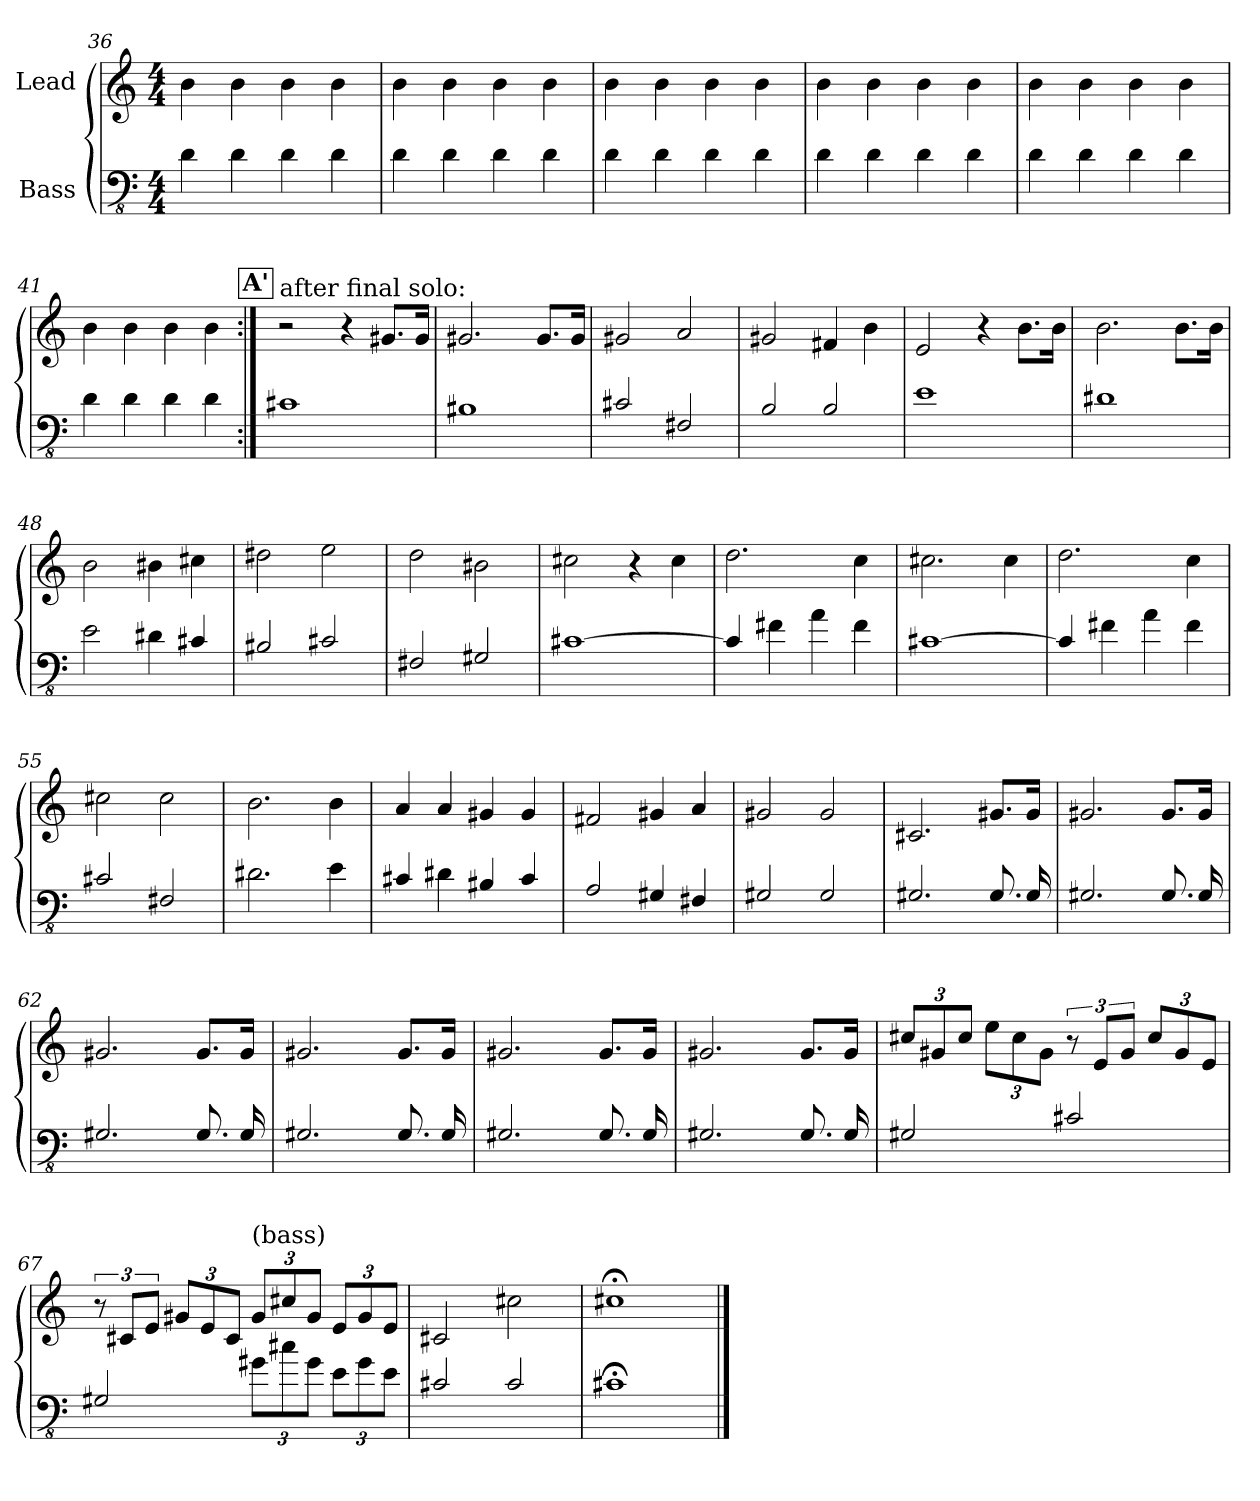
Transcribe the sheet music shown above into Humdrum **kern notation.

**kern	**kern
*part2	*part1
*staff2	*staff1
*I"Bass	*I"Lead
*clefFv4	*clefG2
*ITrd7c12	*
*k[]	*k[]
*M4/4	*M4/4
=36	=36
4DD	4b
4DD	4b
4DD	4b
4DD	4b
=37	=37
4DD	4b
4DD	4b
4DD	4b
4DD	4b
!!LO:LB:g=z
=38	=38
4DD	4b
4DD	4b
4DD	4b
4DD	4b
=39	=39
4DD	4b
4DD	4b
4DD	4b
4DD	4b
=40	=40
4DD	4b
4DD	4b
4DD	4b
4DD	4b
=41	=41
4DD	4b
4DD	4b
4DD	4b
4DD	4b
!!LO:LB:g=z
!!LO:REH:place=s1:a:fs=12:t=A'
=42:|!	=42:|!
!	!LO:TX:a:t=after final solo&colon;
1CC#X	2r
.	4r
.	8.g#X/L
.	16g#/Jk
=43	=43
1BBB#X	2.g#X/
.	8.g#/L
.	16g#/Jk
=44	=44
2CC#X/	2g#X/
2FFF#X/	2a/
=45	=45
2BBB/	2g#X/
2BBB/	4f#X/
.	4b\
=46	=46
1EE	2e/
.	4r
.	8.b\L
.	16b\Jk
!!LO:LB:g=z
=47	=47
1DD#X	2.b\
.	8.b\L
.	16b\Jk
=48	=48
2EE\	2b\
4DD#X\	4b#X\
4CC#X/	4cc#X\
=49	=49
2BBB#X/	2dd#X\
2CC#X/	2ee\
=50	=50
2FFF#X/	2dd\
2GGG#X/	2b#X\
=51	=51
[1CC#X	2cc#X\
.	4r
.	4cc#\
!!LO:LB:g=z
=52	=52
4CC#/]	2.dd\
4FF#X\	.
4AA\	.
4FF#\	4cc\
=53	=53
[1CC#X	2.cc#X\
.	4cc#\
=54	=54
4CC#/]	2.dd\
4FF#X\	.
4AA\	.
4FF#\	4cc\
=55	=55
2CC#X/	2cc#X\
2FFF#X/	2cc#\
!!LO:LB:g=z
=56	=56
2.DD#X\	2.b\
4EE\	4b\
=57	=57
4CC#X/	4a/
4DD#X\	4a/
4BBB#X/	4g#X/
4CC#/	4g#/
=58	=58
2AAA/	2f#X/
4GGG#X/	4g#X/
4FFF#X/	4a/
=59	=59
2GGG#X/	2g#X/
2GGG#/	2g#/
!!LO:LB:g=z
=60	=60
2.GGG#X/	2.c#X/
8.GGG#/	8.g#X/L
16GGG#/	16g#/Jk
=61	=61
2.GGG#X/	2.g#X/
8.GGG#/	8.g#/L
16GGG#/	16g#/Jk
=62	=62
2.GGG#X/	2.g#X/
8.GGG#/	8.g#/L
16GGG#/	16g#/Jk
=63	=63
2.GGG#X/	2.g#X/
8.GGG#/	8.g#/L
16GGG#/	16g#/Jk
=64	=64
2.GGG#X/	2.g#X/
8.GGG#/	8.g#/L
16GGG#/	16g#/Jk
=65	=65
2.GGG#X/	2.g#X/
8.GGG#/	8.g#/L
16GGG#/	16g#/Jk
!!LO:LB:g=z
=66	=66
*	*Xbrackettup
2GGG#X/	12cc#X/L
.	12g#X/
.	12cc#/J
.	12ee\L
.	12cc#\
.	12g#\J
*	*brackettup
2CC#X/	12r
.	12e/L
.	12g#/J
*	*Xbrackettup
.	12cc#/L
.	12g#/
.	12e/J
=67	=67
*	*brackettup
2GGG#X/	12r
.	12c#X/L
.	12e/J
*	*Xbrackettup
.	12g#X/L
.	12e/
.	12c#/J
*Xbrackettup	*
!	!LO:TX:a:t=(bass)
12GG#X\L	12g#!/L
12C#X\	12cc#X!/
12GG#\J	12g#!/J
12EE\L	12e!/L
12GG#\	12g#!/
12EE\J	12e!/J
=68	=68
2CC#X/	2c#X/
2CC#/	2cc#X\
=69	=69
1CC#X;<	1cc#X;<
==	==
*-	*-
